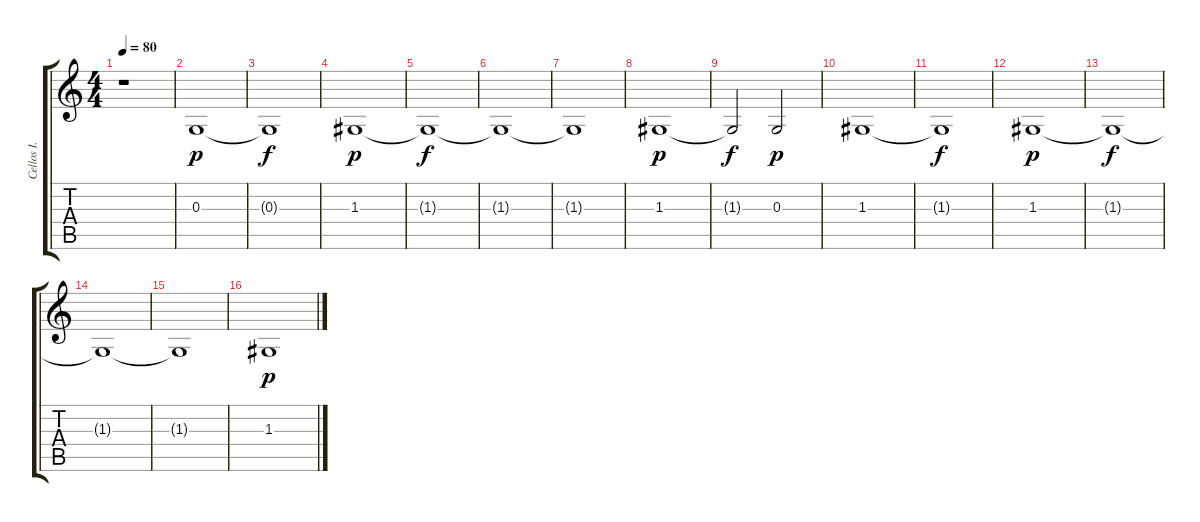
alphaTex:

\track ("Cellos I." "Cellos I.") {instrument pizzicatostrings}
\staff {score tabs}
\tuning (E4 B3 G3 D3 A2 E2) {hide}
\ts (4 4)
\tempo 80
\clef g2
\ks c
r.1{dy p} |
0.3.1 |
0.3{t}.1{dy f} |
1.3.1{dy p} |
1.3{t}.1{dy f} |
1.3{t}.1 |
1.3{t}.1 |
1.3.1{dy p} |
1.3{t}.2{dy f} 0.3.2{dy p} |
1.3.1 |
1.3{t}.1{dy f} |
1.3.1{dy p} |
1.3{t}.1{dy f} |
1.3{t}.1 |
1.3{t}.1 |
1.3.1{dy p}
